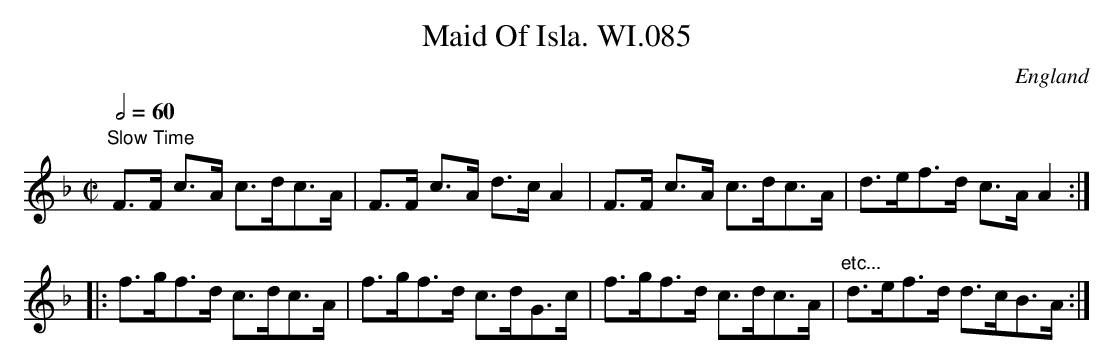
X:1
T:Maid Of Isla. WI.085
M:C|
L:1/8
Q:1/2=60
O:England
notC:"Strathspey"
K:F major
"Slow Time"F>F c>A c>dc>A|F>F c>A d>c A2|F>F c>A c>dc>A|d>ef>d c>A A2:|!
|:f>gf>d c>dc>A|f>gf>d c>dG>c|f>gf>d c>dc>A|"etc..."d>ef>d d>cB>A:|
